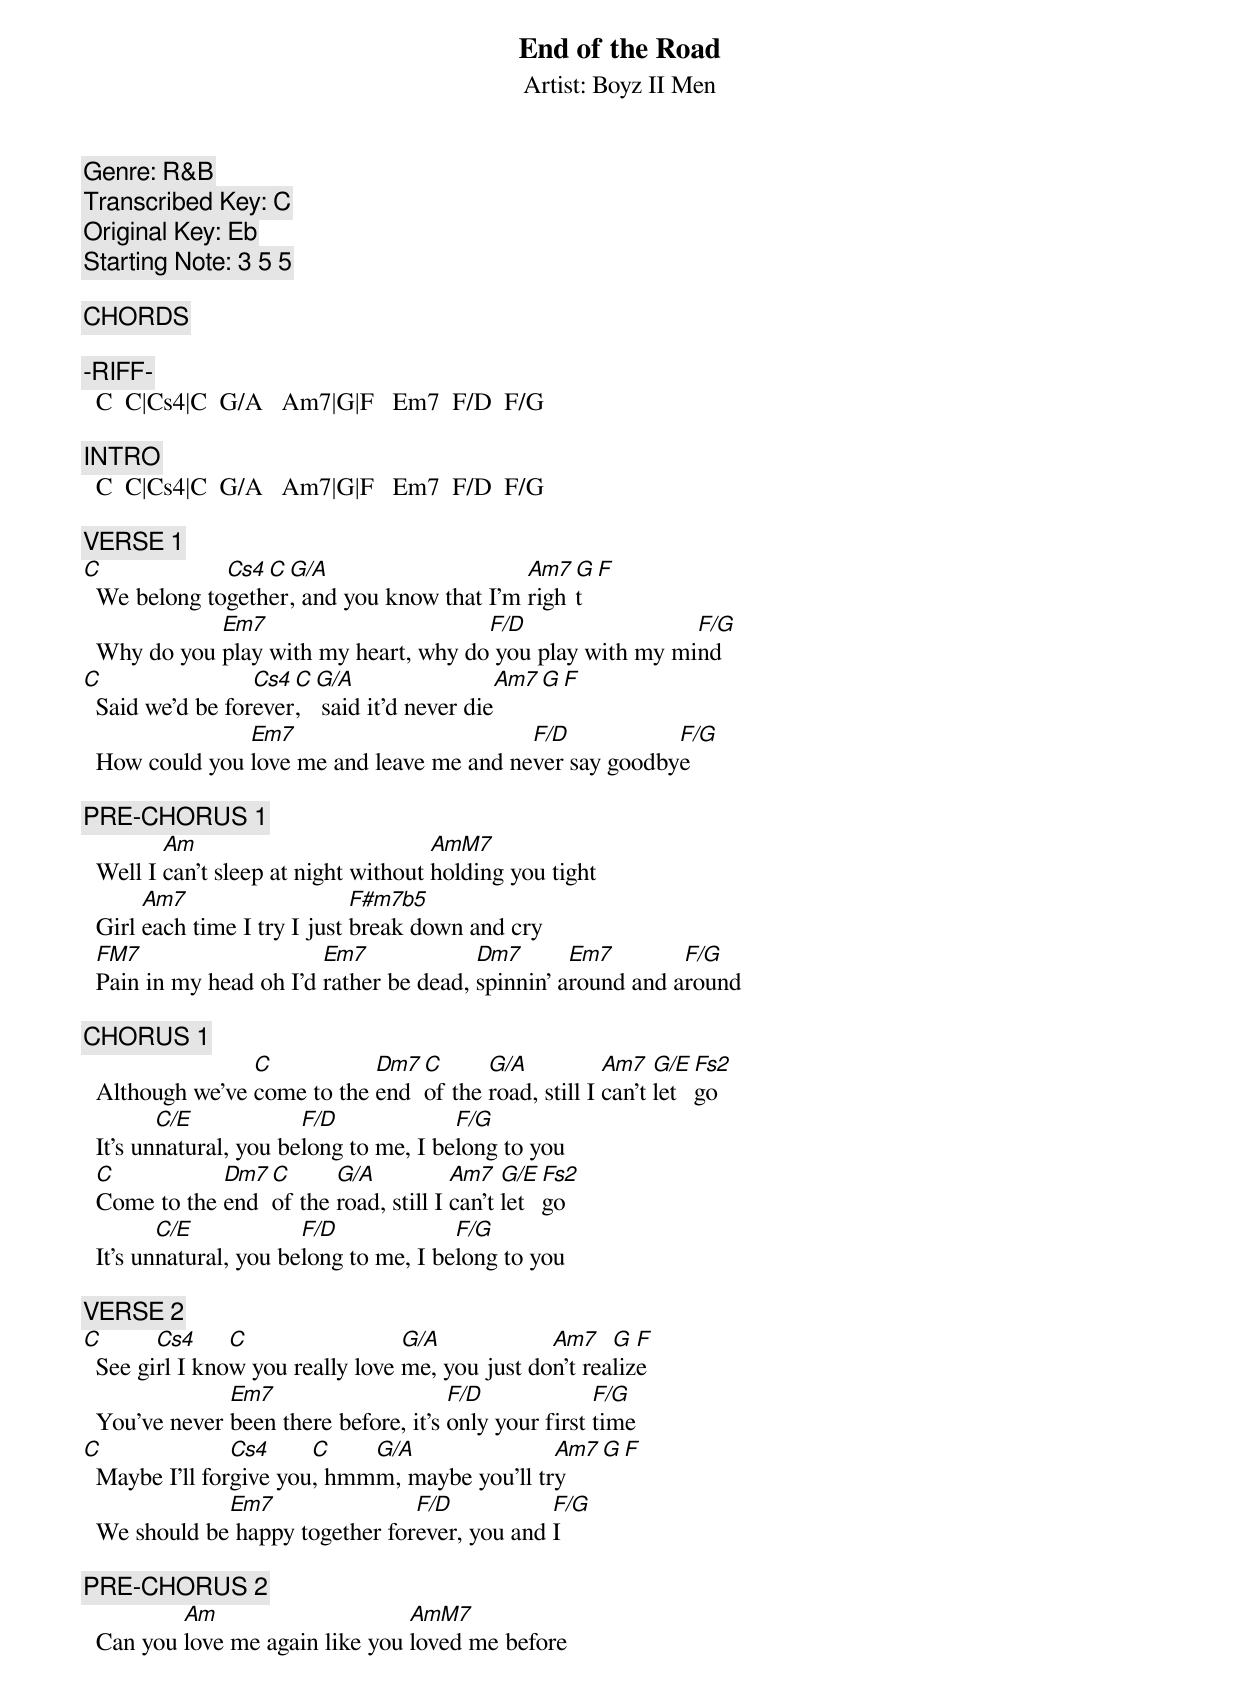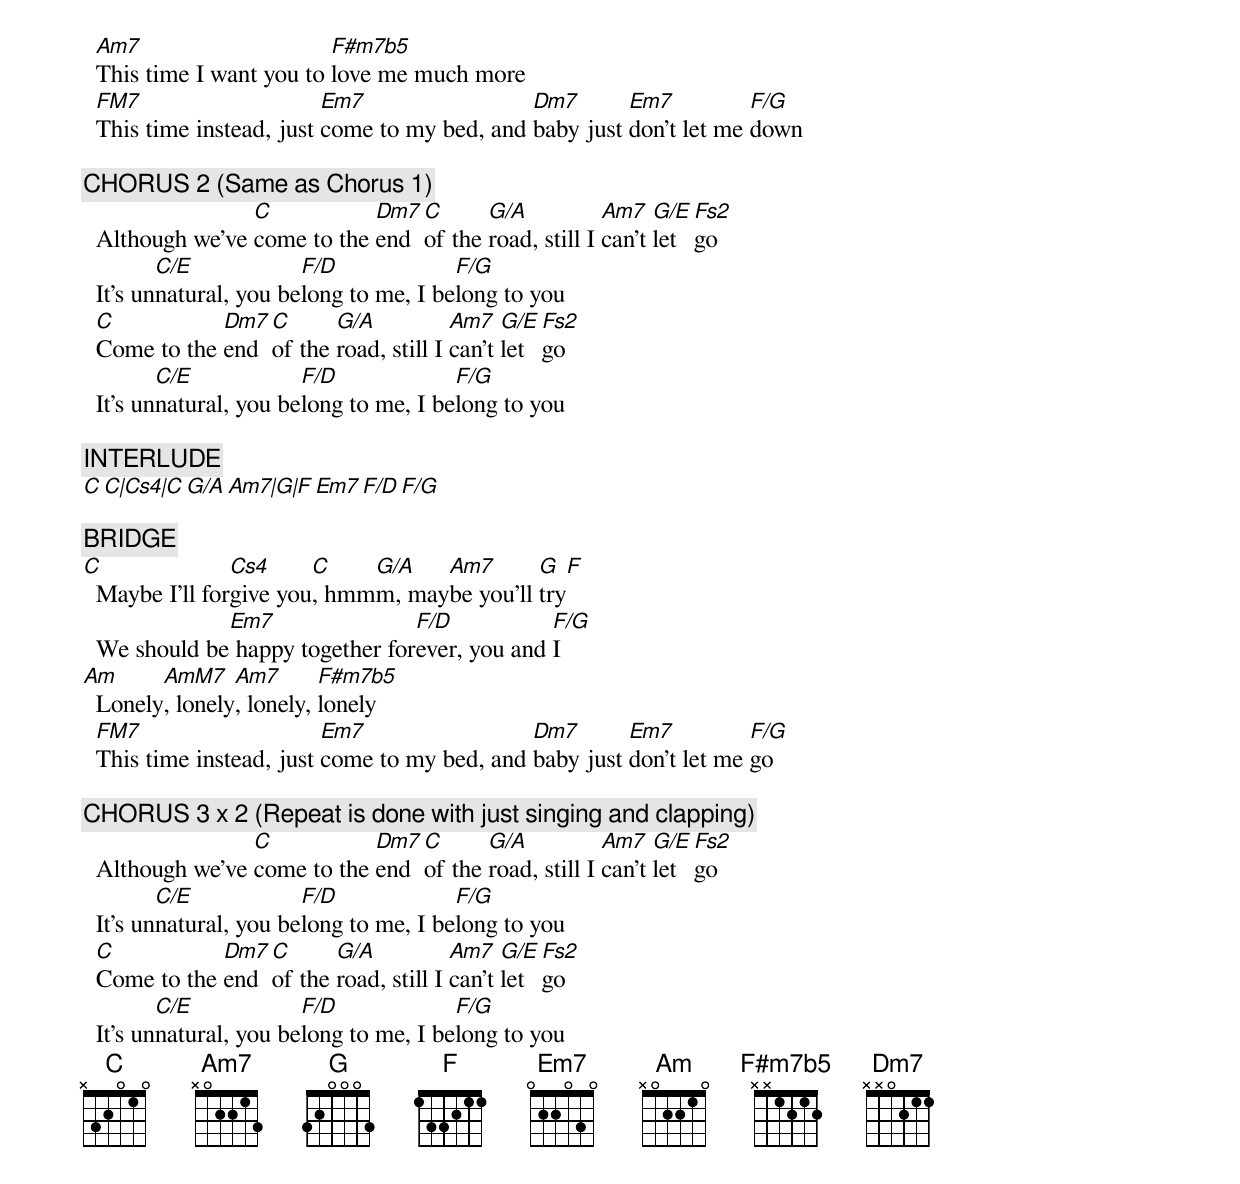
End of the Road
Artist: Boyz II Men
Genre: R&B
Transcribed Key: C
Original Key: Eb
Starting Note: 3 5 5

[CHORDS]
  C   5433      Cs4  5533      G/A  2232      Am7  0453      G    0232      F  2010
  Em7 0202      F/D  2213      F/G  0010      Am   5600      AmM7 1000      FM7 2413
  Dm7 2213      G/E  0202      Fs2  0013      C/E  0403

-RIFF-
  C  C|Cs4|C  G/A   Am7|G|F   Em7  F/D  F/G

[INTRO]
  C  C|Cs4|C  G/A   Am7|G|F   Em7  F/D  F/G

[VERSE 1]
C             Cs4 C G/A                     Am7 G F
  We belong together, and you know that I'm right
             Em7                       F/D                 F/G
  Why do you play with my heart, why do you play with my mind
C                 Cs4 C G/A                 Am7 G F
  Said we'd be forever,  said it'd never die
                Em7                        F/D           F/G
  How could you love me and leave me and never say goodbye

[PRE-CHORUS 1]
         Am                           AmM7
  Well I can't sleep at night without holding you tight
       Am7                    F#m7b5
  Girl each time I try I just break down and cry
  FM7                    Em7             Dm7       Em7        F/G
  Pain in my head oh I'd rather be dead, spinnin' around and around

[CHORUS 1]
                 C           Dm7 C      G/A           Am7   G/E Fs2
  Although we've come to the end of the road, still I can't let go
         C/E            F/D             F/G
  It's unnatural, you belong to me, I belong to you
  C           Dm7 C      G/A           Am7   G/E Fs2
  Come to the end of the road, still I can't let go
         C/E            F/D             F/G
  It's unnatural, you belong to me, I belong to you

[VERSE 2]
C       Cs4     C                 G/A            Am7    G  F
  See girl I know you really love me, you just don't realize
               Em7                     F/D             F/G
  You've never been there before, it's only your first time
C               Cs4     C    G/A               Am7 G F
  Maybe I'll forgive you, hmmm, maybe you'll try
              Em7                F/D           F/G
  We should be happy together forever, you and I

[PRE-CHORUS 2]
          Am                     AmM7
  Can you love me again like you loved me before
  Am7                     F#m7b5
  This time I want you to love me much more
  FM7                     Em7                 Dm7       Em7          F/G
  This time instead, just come to my bed, and baby just don't let me down

[CHORUS 2] (Same as Chorus 1)
                 C           Dm7 C      G/A           Am7   G/E Fs2
  Although we've come to the end of the road, still I can't let go
         C/E            F/D             F/G
  It's unnatural, you belong to me, I belong to you
  C           Dm7 C      G/A           Am7   G/E Fs2
  Come to the end of the road, still I can't let go
         C/E            F/D             F/G
  It's unnatural, you belong to me, I belong to you

[INTERLUDE]
  C  C|Cs4|C  G/A   Am7|G|F   Em7  F/D  F/G

[BRIDGE]
C               Cs4     C    G/A   Am7       G   F
  Maybe I'll forgive you, hmmm, maybe you'll try
              Em7                F/D           F/G
  We should be happy together forever, you and I
Am      AmM7    Am7       F#m7b5
  Lonely, lonely, lonely, lonely
  FM7                     Em7                 Dm7       Em7          F/G
  This time instead, just come to my bed, and baby just don't let me go

[CHORUS 3] x 2 (Repeat is done with just singing and clapping)
                 C           Dm7 C      G/A           Am7   G/E Fs2
  Although we've come to the end of the road, still I can't let go
         C/E            F/D             F/G
  It's unnatural, you belong to me, I belong to you
  C           Dm7 C      G/A           Am7   G/E Fs2
  Come to the end of the road, still I can't let go
         C/E            F/D             F/G
  It's unnatural, you belong to me, I belong to you
